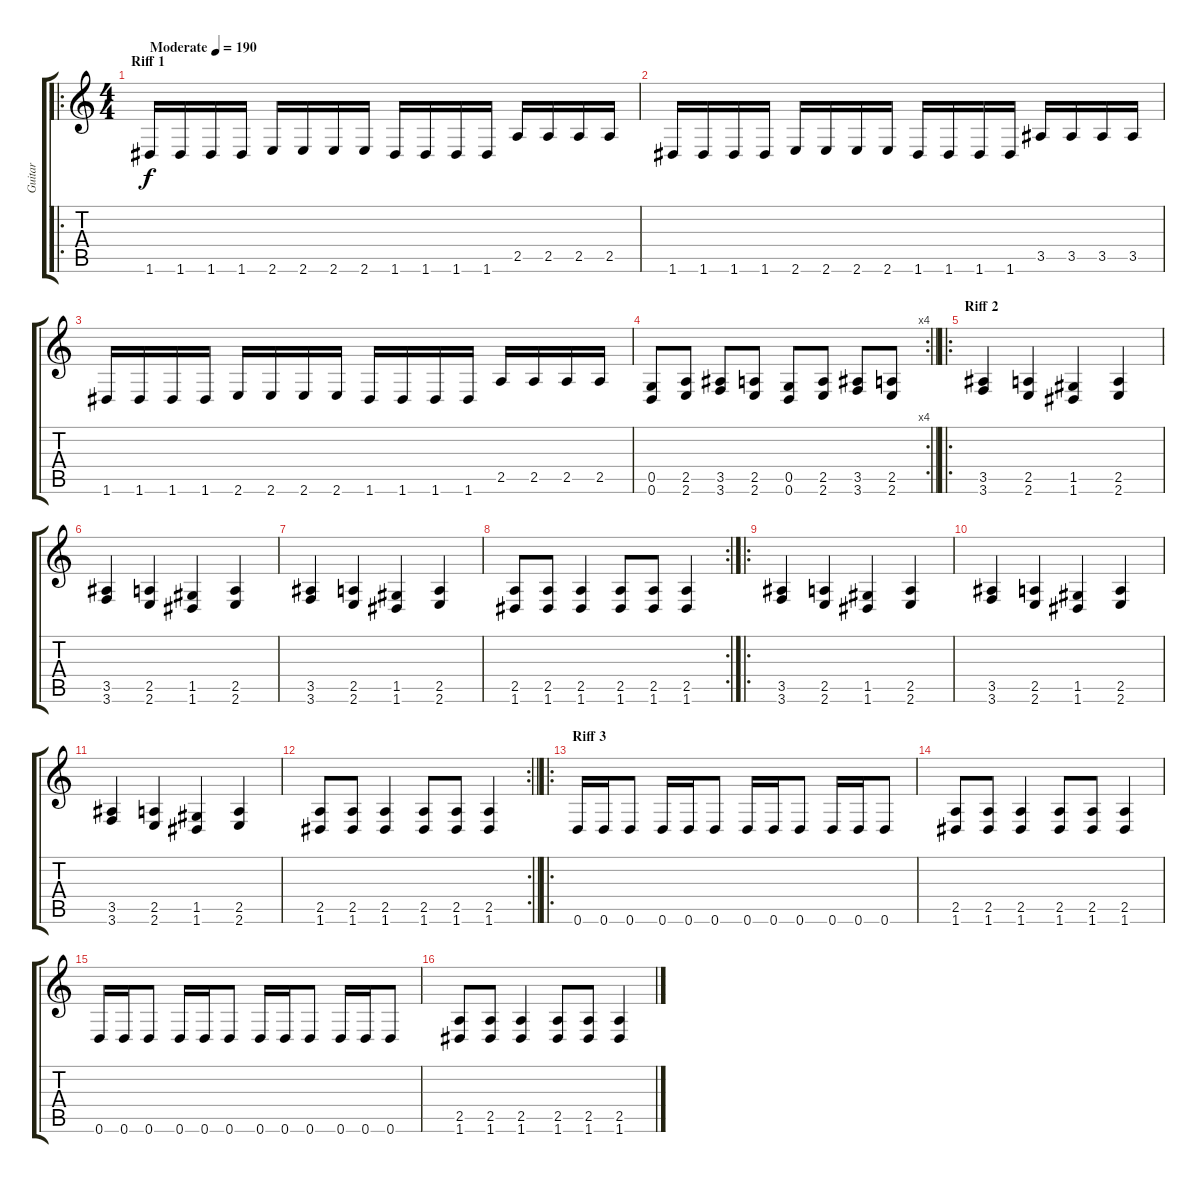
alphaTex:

\track ("Guitar" "Guitar") {instrument distortionguitar}
\staff {score tabs}
\tuning (D4 A3 F3 C3 G2 D2) {hide}
\ro
\ts (4 4)
\section ("" "Riff 1")
\tempo (190 "Moderate")
\clef g2
\ks c
1.6.16{dy f instrument distortionguitar} 1.6.16 1.6.16 1.6.16 2.6.16 2.6.16 2.6.16 2.6.16 1.6.16 1.6.16 1.6.16 1.6.16 2.5.16 2.5.16 2.5.16 2.5.16 |
1.6.16 1.6.16 1.6.16 1.6.16 2.6.16 2.6.16 2.6.16 2.6.16 1.6.16 1.6.16 1.6.16 1.6.16 3.5.16 3.5.16 3.5.16 3.5.16 |
1.6.16 1.6.16 1.6.16 1.6.16 2.6.16 2.6.16 2.6.16 2.6.16 1.6.16 1.6.16 1.6.16 1.6.16 2.5.16 2.5.16 2.5.16 2.5.16 |
\rc 4
\barLineRight lightlight
(0.5 0.6).8 (2.5 2.6).8 (3.5 3.6).8 (2.5 2.6).8 (0.5 0.6).8 (2.5 2.6).8 (3.5 3.6).8 (2.5 2.6).8 |
\ro
\section ("" "Riff 2")
(3.5 3.6).4 (2.5 2.6).4 (1.5 1.6).4 (2.5 2.6).4 |
(3.5 3.6).4 (2.5 2.6).4 (1.5 1.6).4 (2.5 2.6).4 |
(3.5 3.6).4 (2.5 2.6).4 (1.5 1.6).4 (2.5 2.6).4 |
\rc 2
(2.5 1.6).8 (2.5 1.6).8 (2.5 1.6).4 (2.5 1.6).8 (2.5 1.6).8 (2.5 1.6).4 |
\ro
(3.5 3.6).4 (2.5 2.6).4 (1.5 1.6).4 (2.5 2.6).4 |
(3.5 3.6).4 (2.5 2.6).4 (1.5 1.6).4 (2.5 2.6).4 |
(3.5 3.6).4 (2.5 2.6).4 (1.5 1.6).4 (2.5 2.6).4 |
\rc 2
\barLineRight lightlight
(2.5 1.6).8 (2.5 1.6).8 (2.5 1.6).4 (2.5 1.6).8 (2.5 1.6).8 (2.5 1.6).4 |
\ro
\section ("" "Riff 3")
0.6.16 0.6.16 0.6.8 0.6.16 0.6.16 0.6.8 0.6.16 0.6.16 0.6.8 0.6.16 0.6.16 0.6.8 |
(2.5 1.6).8 (2.5 1.6).8 (2.5 1.6).4 (2.5 1.6).8 (2.5 1.6).8 (2.5 1.6).4 |
0.6.16 0.6.16 0.6.8 0.6.16 0.6.16 0.6.8 0.6.16 0.6.16 0.6.8 0.6.16 0.6.16 0.6.8 |
(2.5 1.6).8 (2.5 1.6).8 (2.5 1.6).4 (2.5 1.6).8 (2.5 1.6).8 (2.5 1.6).4
